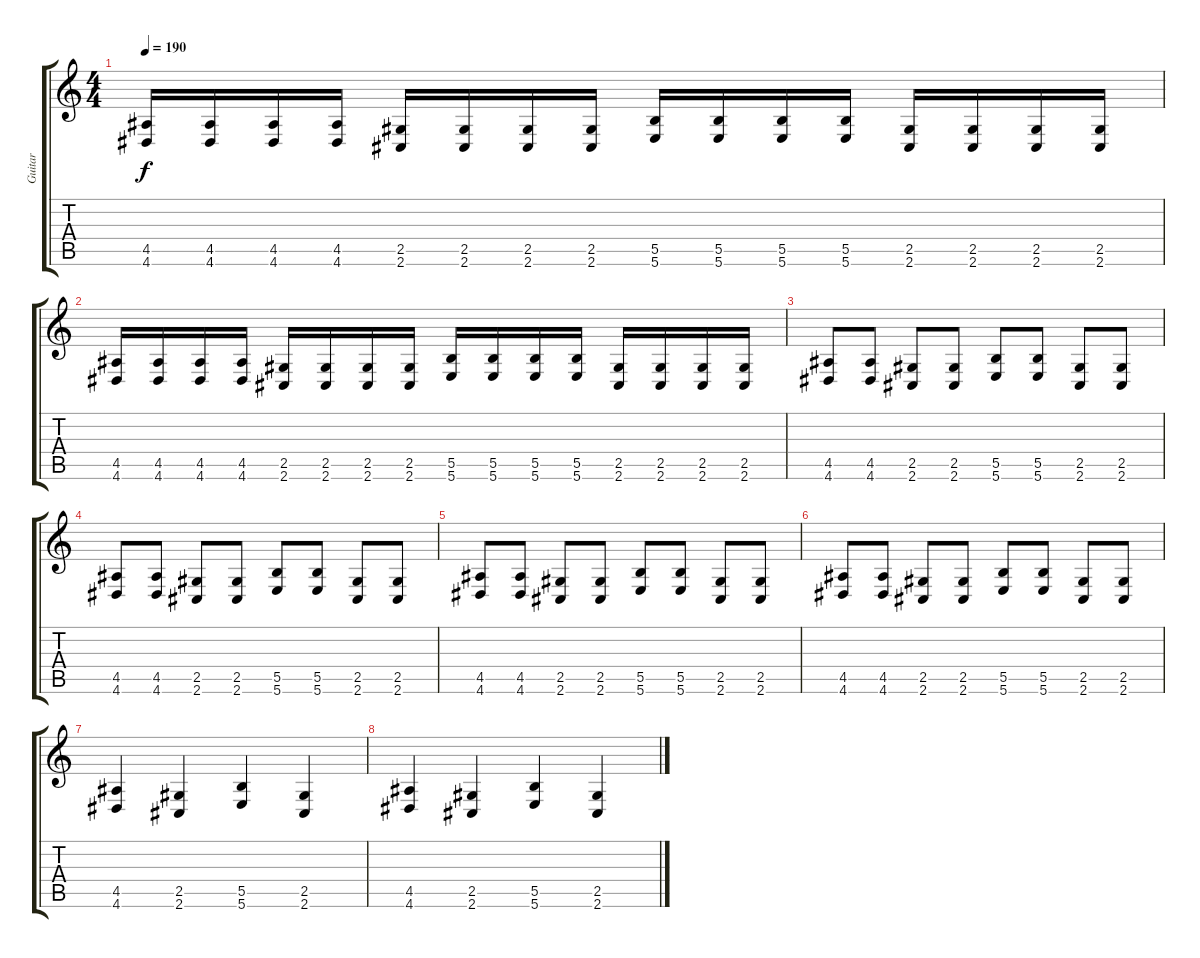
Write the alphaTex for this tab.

\track ("Guitar" "Guitar") {instrument distortionguitar}
\staff {score tabs}
\tuning (Db4 Ab3 E3 B2 Gb2 B1) {hide}
\ts (4 4)
\tempo 190
\clef g2
\ks c
(4.5 4.6).16{dy f} (4.5 4.6).16 (4.5 4.6).16 (4.5 4.6).16 (2.5 2.6).16 (2.5 2.6).16 (2.5 2.6).16 (2.5 2.6).16 (5.5 5.6).16 (5.5 5.6).16 (5.5 5.6).16 (5.5 5.6).16 (2.5 2.6).16 (2.5 2.6).16 (2.5 2.6).16 (2.5 2.6).16 |
(4.5 4.6).16 (4.5 4.6).16 (4.5 4.6).16 (4.5 4.6).16 (2.5 2.6).16 (2.5 2.6).16 (2.5 2.6).16 (2.5 2.6).16 (5.5 5.6).16 (5.5 5.6).16 (5.5 5.6).16 (5.5 5.6).16 (2.5 2.6).16 (2.5 2.6).16 (2.5 2.6).16 (2.5 2.6).16 |
(4.5 4.6).8 (4.5 4.6).8 (2.5 2.6).8 (2.5 2.6).8 (5.5 5.6).8 (5.5 5.6).8 (2.5 2.6).8 (2.5 2.6).8 |
(4.5 4.6).8 (4.5 4.6).8 (2.5 2.6).8 (2.5 2.6).8 (5.5 5.6).8 (5.5 5.6).8 (2.5 2.6).8 (2.5 2.6).8 |
(4.5 4.6).8 (4.5 4.6).8 (2.5 2.6).8 (2.5 2.6).8 (5.5 5.6).8 (5.5 5.6).8 (2.5 2.6).8 (2.5 2.6).8 |
(4.5 4.6).8 (4.5 4.6).8 (2.5 2.6).8 (2.5 2.6).8 (5.5 5.6).8 (5.5 5.6).8 (2.5 2.6).8 (2.5 2.6).8 |
(4.5 4.6).4 (2.5 2.6).4 (5.5 5.6).4 (2.5 2.6).4 |
(4.5 4.6).4 (2.5 2.6).4 (5.5 5.6).4 (2.5 2.6).4
